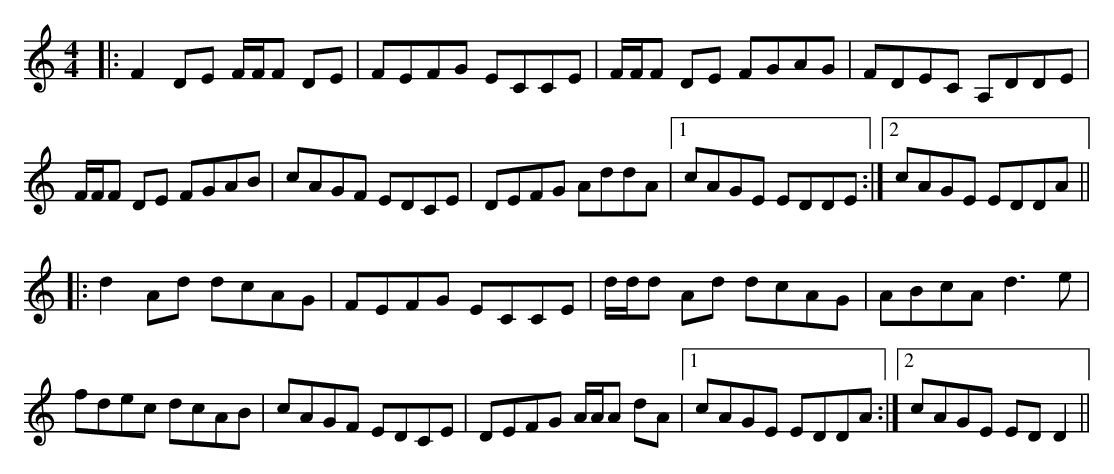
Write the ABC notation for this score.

X:1
M:4/4
K:Ddor
|:F2DE F/F/F DE|FEFG ECCE|F/F/F DE FGAG|FDEC A,DDE|
F/F/F DE FGAB|cAGF EDCE|DEFG AddA|1 cAGE EDDE:|2 cAGE EDDA||
|:d2Ad dcAG|FEFG ECCE|d/d/d Ad dcAG|ABcA d3e|
fdec dcAB|cAGF EDCE|DEFG A/A/A dA|1 cAGE EDDA:|2 cAGE EDD2||
